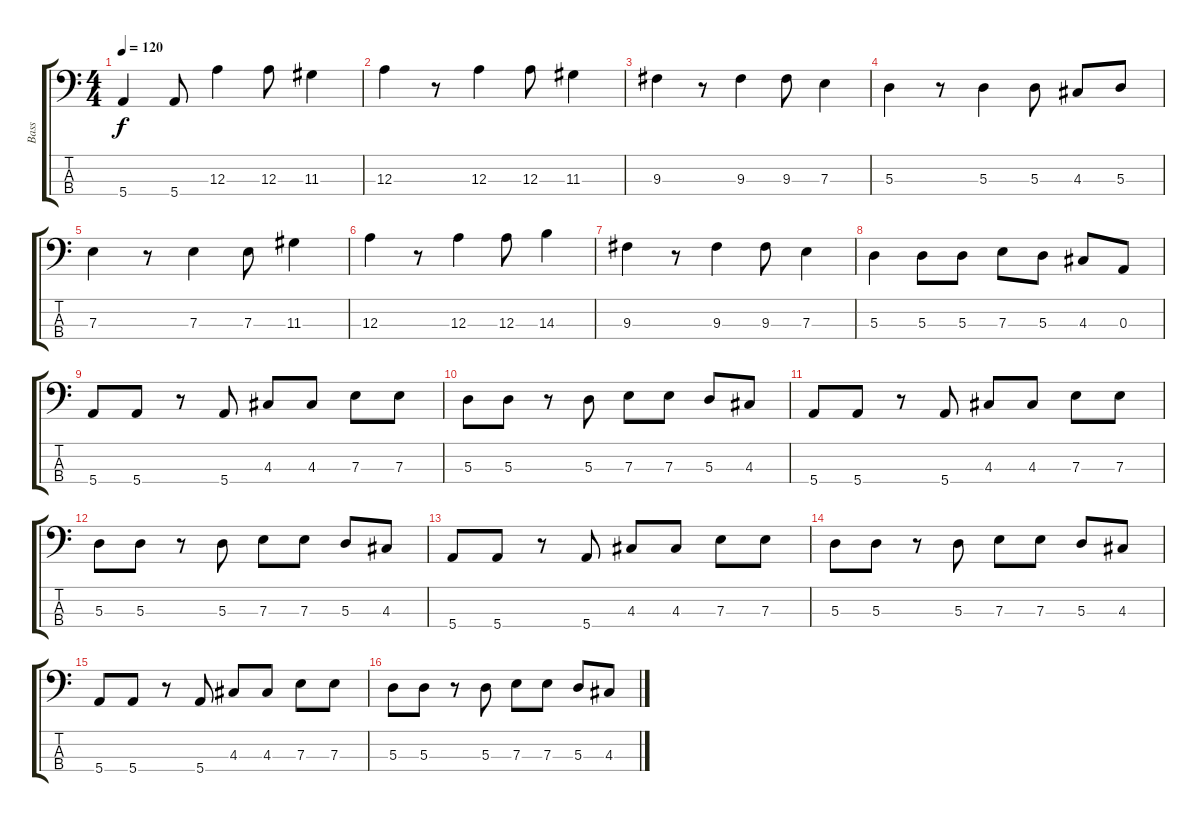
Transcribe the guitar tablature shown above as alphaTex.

\track ("Bass" "Bass") {instrument electricbassfinger}
\staff {score tabs}
\tuning (G2 D2 A1 E1) {hide}
\ts (4 4)
\tempo 120
\clef f4
\ks c
5.4.4{dy f} 5.4.8 12.3.4 12.3.8 11.3.4 |
12.3.4 r.8 12.3.4 12.3.8 11.3.4 |
9.3.4 r.8 9.3.4 9.3.8 7.3.4 |
5.3.4 r.8 5.3.4 5.3.8 4.3.8 5.3.8 |
7.3.4 r.8 7.3.4 7.3.8 11.3.4 |
12.3.4 r.8 12.3.4 12.3.8 14.3.4 |
9.3.4 r.8 9.3.4 9.3.8 7.3.4 |
5.3.4 5.3.8 5.3.8 7.3.8 5.3.8 4.3.8 0.3.8 |
5.4.8 5.4.8 r.8 5.4.8 4.3.8 4.3.8 7.3.8 7.3.8 |
5.3.8 5.3.8 r.8 5.3.8 7.3.8 7.3.8 5.3.8 4.3.8 |
5.4.8 5.4.8 r.8 5.4.8 4.3.8 4.3.8 7.3.8 7.3.8 |
5.3.8 5.3.8 r.8 5.3.8 7.3.8 7.3.8 5.3.8 4.3.8 |
5.4.8 5.4.8 r.8 5.4.8 4.3.8 4.3.8 7.3.8 7.3.8 |
5.3.8 5.3.8 r.8 5.3.8 7.3.8 7.3.8 5.3.8 4.3.8 |
5.4.8 5.4.8 r.8 5.4.8 4.3.8 4.3.8 7.3.8 7.3.8 |
5.3.8 5.3.8 r.8 5.3.8 7.3.8 7.3.8 5.3.8 4.3.8
